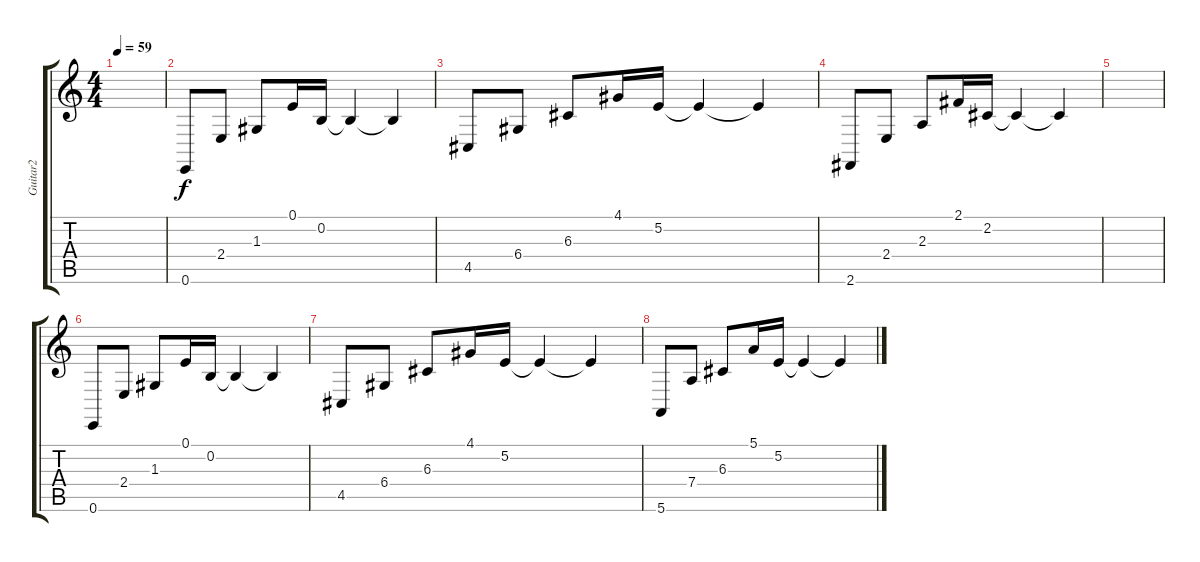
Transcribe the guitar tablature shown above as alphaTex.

\track ("Guitar2" "Guitar2") {instrument fx4atmosphere}
\staff {score tabs}
\tuning (E4 B3 G3 D3 A2 E2) {hide}
\ts (4 4)
\tempo 59
\clef g2
\ks c
|
0.6.8 2.4.8 1.3.8 0.1.16 0.2.16 0.2{t}.4 0.2{t}.4 |
4.5.8 6.4.8 6.3.8 4.1.16 5.2.16 5.2{t}.4 5.2{t}.4 |
2.6.8 2.4.8 2.3.8 2.1.16 2.2.16 2.2{t}.4 2.2{t}.4 |
|
0.6.8 2.4.8 1.3.8 0.1.16 0.2.16 0.2{t}.4 0.2{t}.4 |
4.5.8 6.4.8 6.3.8 4.1.16 5.2.16 5.2{t}.4 5.2{t}.4 |
5.6.8 7.4.8 6.3.8 5.1.16 5.2.16 5.2{t}.4 5.2{t}.4
